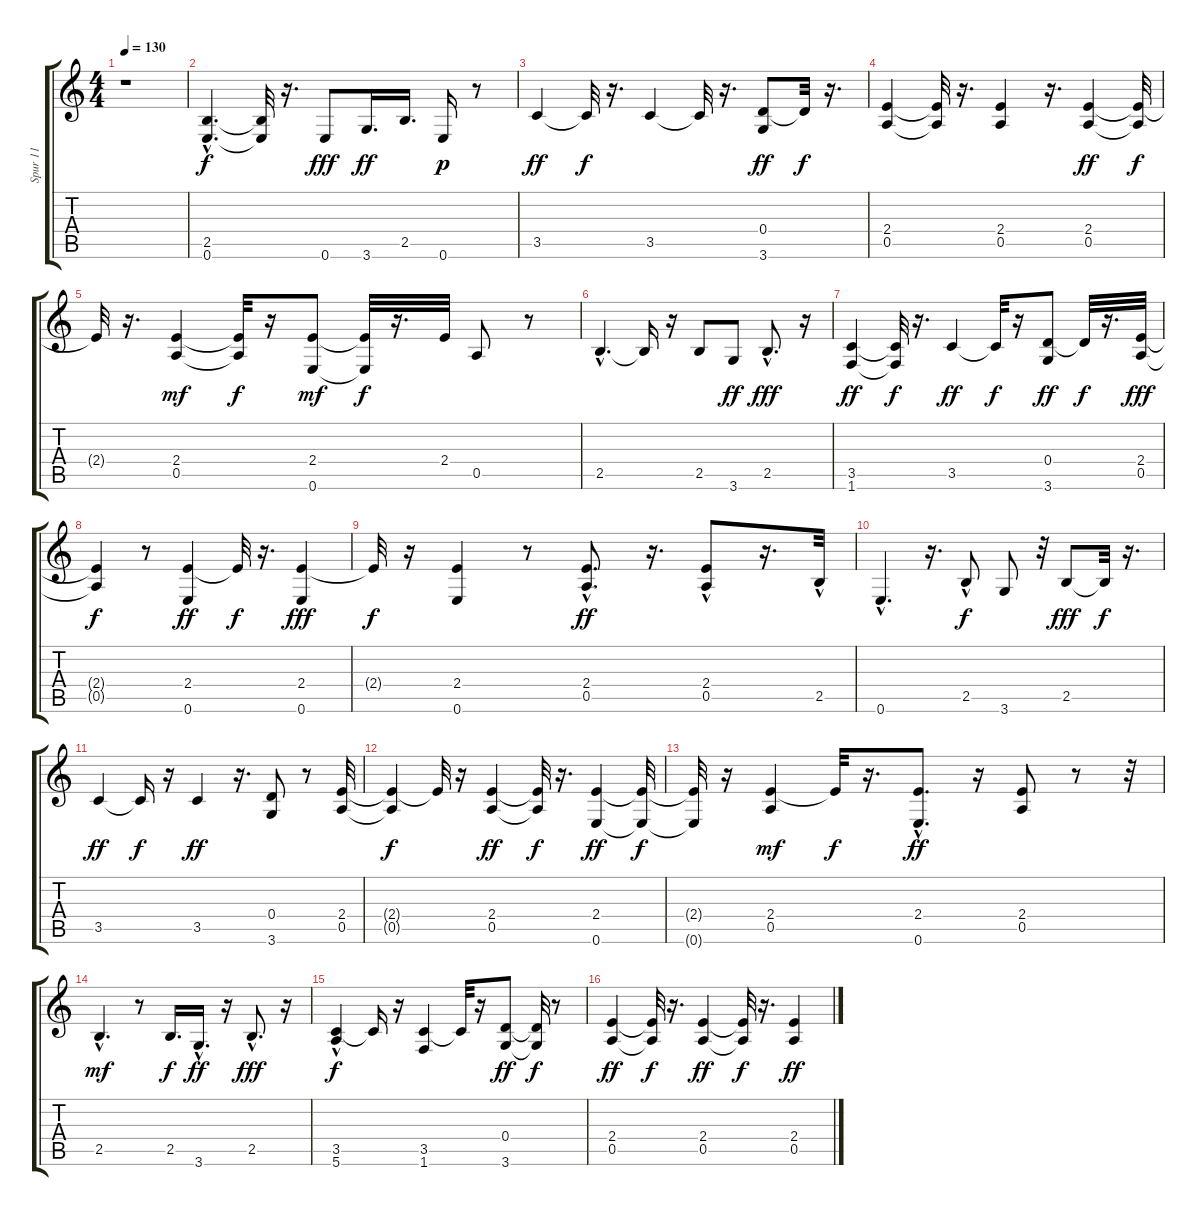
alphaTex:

\track ("Spur 11" "Spur 11") {instrument overdrivenguitar}
\staff {score tabs}
\tuning (E4 B3 G3 D3 A2 E2) {hide}
\ts (4 4)
\tempo 130
\clef g2
\ks c
r.1{dy f instrument overdrivenguitar} |
(2.5{hac} 0.6{hac}).4{d} (2.5{t} 0.6{t}).32 r.16{d} 0.6.8{dy fff} 3.6.16{d dy ff} 2.5.16{d} 0.6.16{dy p} r.8 |
3.5.4{dy ff} 3.5{t}.32{dy f} r.16{d} 3.5.4 3.5{t}.32 r.16{d} (0.4 3.6).8{dy ff} 0.4{t}.32{dy f} r.16{d} |
(2.4 0.5).4 (2.4{t} 0.5{t}).32 r.16{d} (2.4 0.5).4 r.16{d} (2.4 0.5).4{dy ff} (2.4{t} 0.5{t}).32{dy f} |
2.4{t}.32 r.16{d} (2.4 0.5).4{dy mf} (2.4{t} 0.5{t}).32{dy f} r.16 (2.4 0.6).8{dy mf} (2.4{t} 0.6{t}).32{dy f} r.16{d} 2.4.32 0.5.8 r.8 |
2.5{hac}.4{d} 2.5{t}.16 r.16 2.5.8 3.6.8{dy ff} 2.5{hac}.8{d dy fff} r.16 |
(3.5 1.6).4{dy ff} (3.5{t} 1.6{t}).32{dy f} r.16{d} 3.5.4{dy ff} 3.5{t}.32{dy f} r.16 (0.4 3.6).8{dy ff} 0.4{t}.32{dy f} r.16{d} (2.4 0.5).32{dy fff} |
(2.4{t} 0.5{t}).4{dy f} r.8 (2.4 0.6).4{dy ff} 2.4{t}.32{dy f} r.16{d} (2.4 0.6).4{dy fff} |
2.4{t}.32{dy f} r.16 (2.4 0.6).4 r.8 (2.4{hac} 0.5{hac}).8{d dy ff} r.16{d} (2.4{hac} 0.5).8 r.16{d} 2.5{hac}.32 |
0.6{hac}.4{d} r.16{d} 2.5{hac}.8{dy f} 3.6.8 r.32 2.5.8{dy fff} 2.5{t}.32{dy f} r.16{d} |
3.5.4{dy ff} 3.5{t}.16{dy f} r.16 3.5.4{dy ff} r.16{d} (0.4 3.6).8 r.8 (2.4 0.5).32 |
(2.4{t} 0.5{t}).4{dy f} 2.4{t}.32 r.16 (2.4 0.5).4{dy ff} (2.4{t} 0.5{t}).32{dy f} r.16{d} (2.4 0.6).4{dy ff} (2.4{t} 0.6{t}).32{dy f} |
(2.4{t} 0.6{t}).32 r.16 (2.4 0.5).4{dy mf} 2.4{t}.32{dy f} r.16{d} (2.4{hac} 0.6{hac}).8{d dy ff} r.16 (2.4 0.5).8 r.8 r.32 |
2.5{hac}.4{d dy mf} r.8 2.5.16{d dy f} 3.6{hac}.16{d dy ff} r.16 2.5{hac}.8{d dy fff} r.16 |
(3.5 5.6{hac}).4{dy f} 3.5{t}.16 r.16 (3.5 1.6).4 3.5{t}.32 r.16 (0.4 3.6).8{dy ff} (0.4{t} 3.6{t}).32{dy f} r.8 |
(2.4 0.5).4{dy ff} (2.4{t} 0.5{t}).32{dy f} r.16{d} (2.4 0.5).4{dy ff} (2.4{t} 0.5{t}).32{dy f} r.16{d} (2.4 0.5).4{dy ff}
